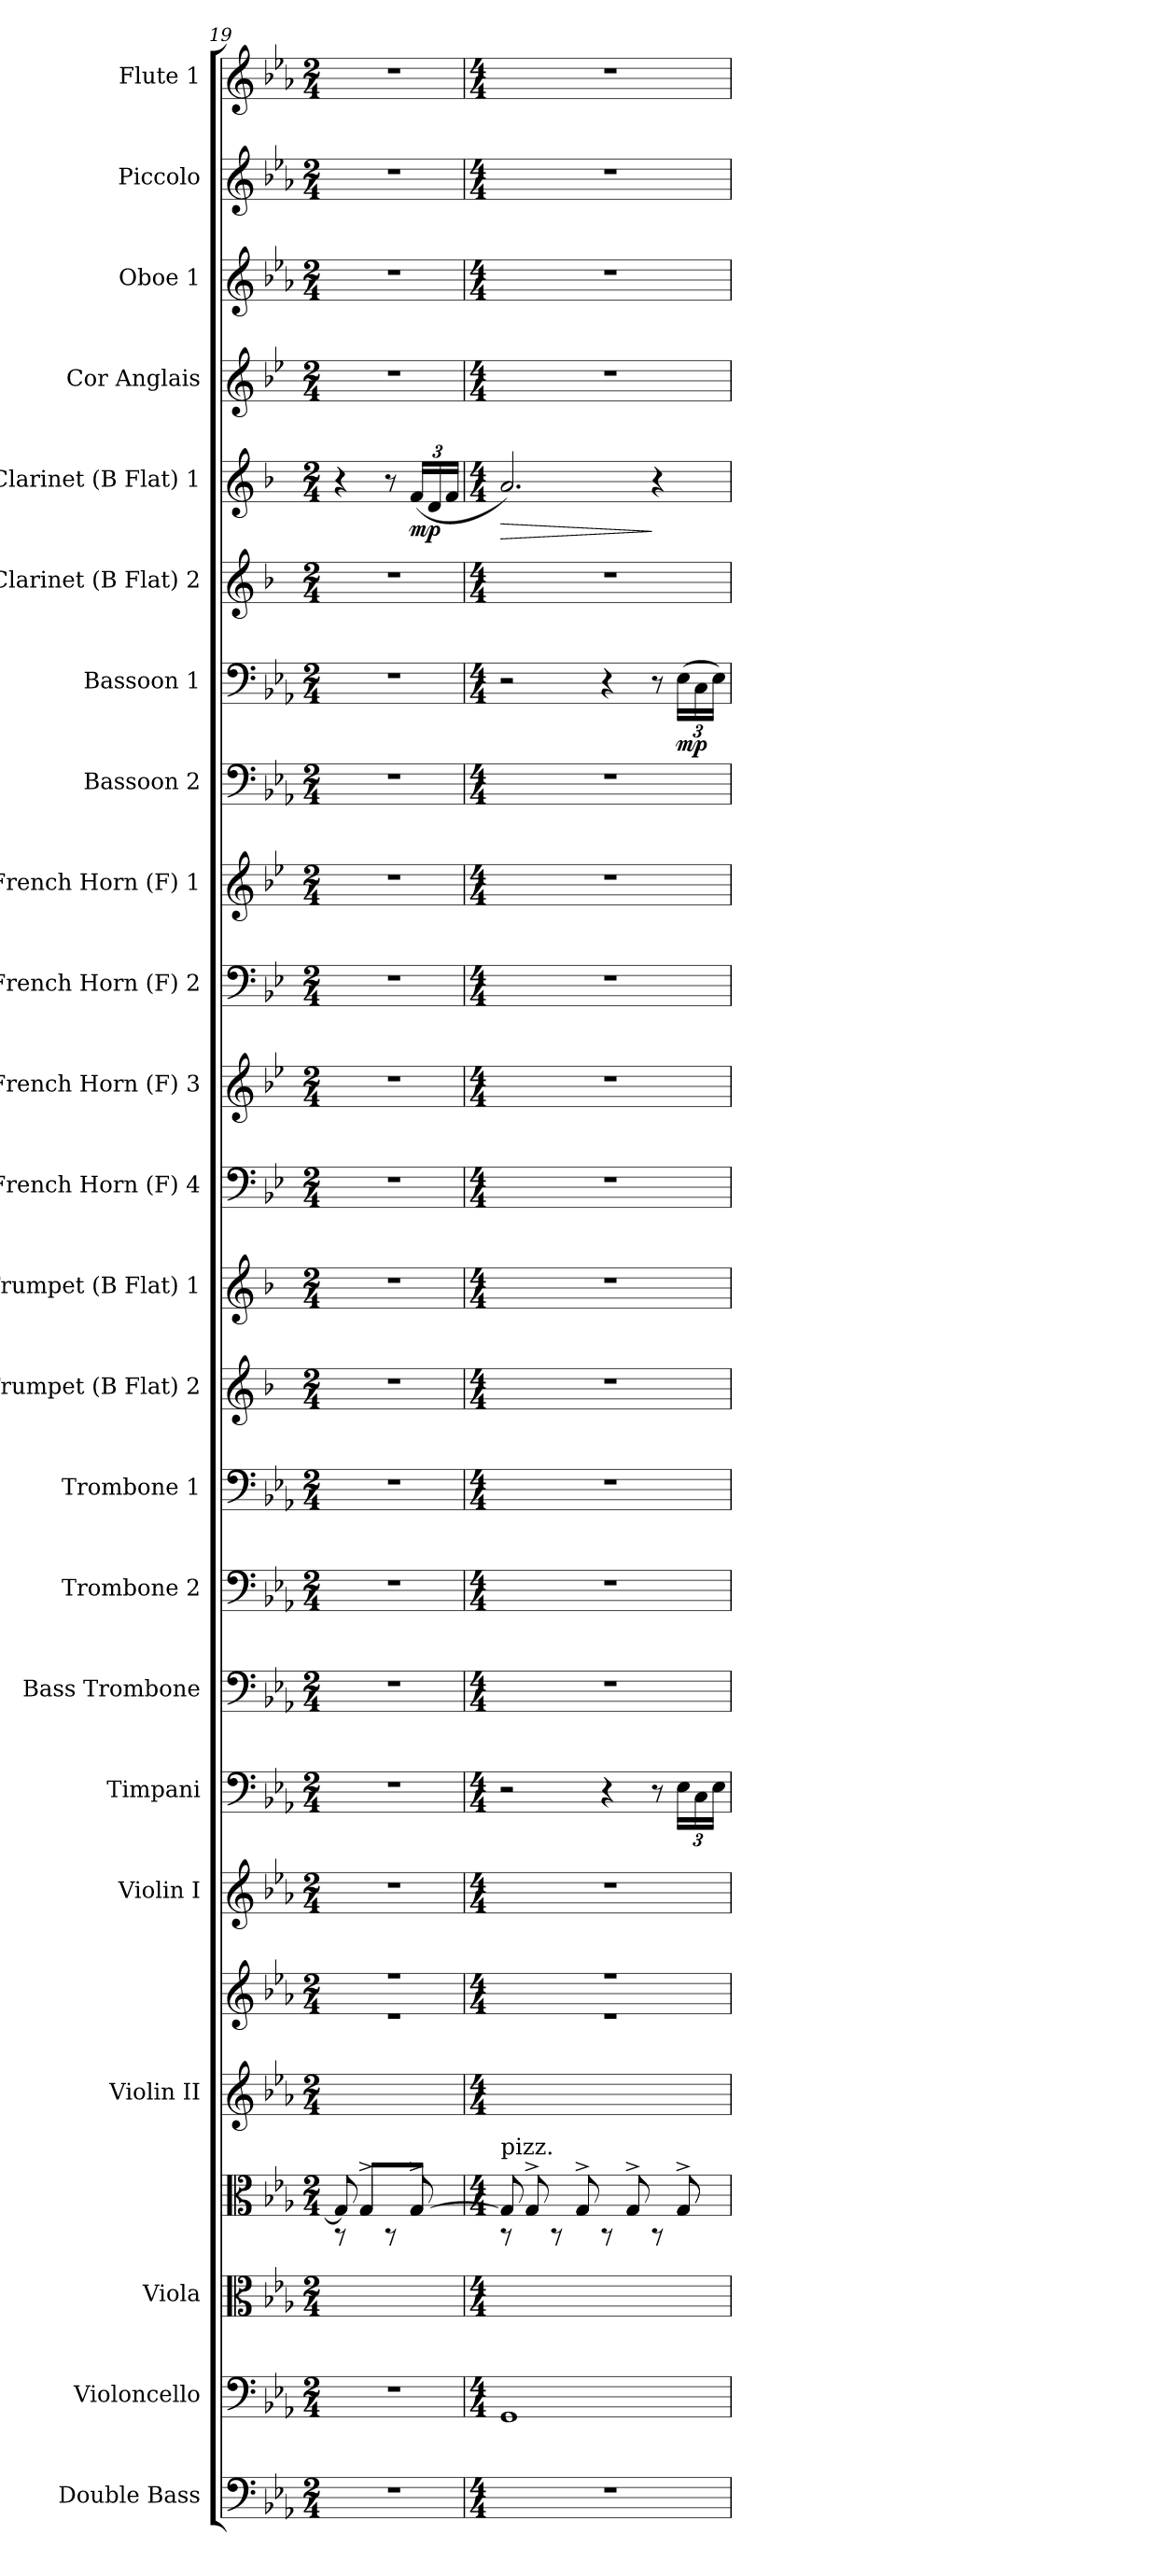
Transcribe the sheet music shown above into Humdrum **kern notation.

**kern	**kern	**kern	**kern	**kern	**kern	**kern	**kern	**kern	**kern	**kern	**kern	**kern	**kern	**kern	**kern	**kern	**kern	**kern	**dynam	**kern	**kern	**dynam	**kern	**kern	**kern	**kern
*part23	*part22	*part21	*part21	*part20	*part20	*part19	*part18	*part17	*part16	*part15	*part14	*part13	*part12	*part11	*part10	*part9	*part8	*part7	*part7	*part6	*part5	*part5	*part4	*part3	*part2	*part1
*staff25	*staff24	*staff23	*staff22	*staff21	*staff20	*staff19	*staff18	*staff17	*staff16	*staff15	*staff14	*staff13	*staff12	*staff11	*staff10	*staff9	*staff8	*staff7	*staff7	*staff6	*staff5	*staff5	*staff4	*staff3	*staff2	*staff1
*I"Double Bass	*I"Violoncello	*I"Viola	*	*I"Violin II	*	*I"Violin I	*I"Timpani	*I"Bass Trombone	*I"Trombone 2	*I"Trombone 1	*I"Trumpet (B Flat) 2	*I"Trumpet (B Flat) 1	*I"French Horn (F) 4	*I"French Horn (F) 3	*I"French Horn (F) 2	*I"French Horn (F) 1	*I"Bassoon 2	*I"Bassoon 1	*	*I"Clarinet (B Flat) 2	*I"Clarinet (B Flat) 1	*	*I"Cor Anglais	*I"Oboe 1	*I"Piccolo	*I"Flute 1
*I'D. B.	*I'Vc.	*I'Vla	*	*I'Vln II	*	*I'Vln I	*I'Timp.	*I'B. Tbn.	*I'Tbn. 2	*I'Tbn. 1	*I'Tpt (B Flat) 2	*I'Tpt (B Flat) 1	*I'F. Hn (F) 4	*I'F. Hn (F) 3	*I'F. Hn (F) 2	*I'F. Hn (F) 1	*I'Bsn 2	*I'Bsn 1	*	*I'Cl. (B Flat) 2	*I'Cl. (B Flat) 1	*	*I'C. A.	*I'Ob. 1	*I'Picc.	*I'Fl. 1
*clefF4	*clefF4	*clefC3	*clefC3	*clefG2	*clefG2	*clefG2	*clefF4	*clefF4	*clefF4	*clefF4	*clefG2	*clefG2	*clefF4	*clefG2	*clefF4	*clefG2	*clefF4	*clefF4	*	*clefG2	*clefG2	*	*clefG2	*clefG2	*clefG2	*clefG2
*ITrd7c12	*	*	*	*	*	*	*	*	*	*	*ITrd1c2	*ITrd1c2	*ITrd4c7	*ITrd4c7	*ITrd4c7	*ITrd4c7	*	*	*	*ITrd1c2	*ITrd1c2	*	*ITrd4c7	*	*ITrd-7c-12	*
*k[b-e-a-]	*k[b-e-a-]	*k[b-e-a-]	*k[b-e-a-]	*k[b-e-a-]	*k[b-e-a-]	*k[b-e-a-]	*k[b-e-a-]	*k[b-e-a-]	*k[b-e-a-]	*k[b-e-a-]	*k[b-e-a-]	*k[b-e-a-]	*k[b-e-a-]	*k[b-e-a-]	*k[b-e-a-]	*k[b-e-a-]	*k[b-e-a-]	*k[b-e-a-]	*	*k[b-e-a-]	*k[b-e-a-]	*	*k[b-e-a-]	*k[b-e-a-]	*k[b-e-a-]	*k[b-e-a-]
*c:	*c:	*c:	*c:	*c:	*c:	*c:	*c:	*c:	*c:	*c:	*c:	*c:	*c:	*c:	*c:	*c:	*c:	*c:	*	*c:	*c:	*	*c:	*c:	*c:	*c:
*M2/4	*M2/4	*M2/4	*M2/4	*M2/4	*M2/4	*M2/4	*M2/4	*M2/4	*M2/4	*M2/4	*M2/4	*M2/4	*M2/4	*M2/4	*M2/4	*M2/4	*M2/4	*M2/4	*	*M2/4	*M2/4	*	*M2/4	*M2/4	*M2/4	*M2/4
=19	=19	=19	=19	=19	=19	=19	=19	=19	=19	=19	=19	=19	=19	=19	=19	=19	=19	=19	=19	=19	=19	=19	=19	=19	=19	=19
*	*	*	*^	*	*^	*	*	*	*	*	*	*	*	*	*	*	*	*	*	*	*	*	*	*	*	*
2r	2r	2ryy	8G/]	8r	2ryy	2r	2r	2r	2r	2r	2r	2r	2r	2r	2r	2r	2r	2r	2r	2r	.	2r	4r	.	2r	2r	2r	2r
.	.	.	4G^</	8G/L	.	.	.	.	.	.	.	.	.	.	.	.	.	.	.	.	.	.	.	.	.	.	.	.
.	.	.	.	8r	.	.	.	.	.	.	.	.	.	.	.	.	.	.	.	.	.	.	8r	.	.	.	.	.
*	*	*	*	*	*	*	*	*	*	*	*	*	*	*	*	*	*	*	*	*	*	*	*Xbrackettup	*	*	*	*	*
!	!	!	!	!	!	!	!	!	!	!	!	!	!	!	!	!	!	!	!	!	!	!	!	!LO:DY:b	!	!	!	!
.	.	.	[8G^</	8G/J	.	.	.	.	.	.	.	.	.	.	.	.	.	.	.	.	.	.	(24e-/LL	mp	.	.	.	.
.	.	.	.	.	.	.	.	.	.	.	.	.	.	.	.	.	.	.	.	.	.	.	24c/	.	.	.	.	.
.	.	.	.	.	.	.	.	.	.	.	.	.	.	.	.	.	.	.	.	.	.	.	24e-/JJ	.	.	.	.	.
=20	=20	=20	=20	=20	=20	=20	=20	=20	=20	=20	=20	=20	=20	=20	=20	=20	=20	=20	=20	=20	=20	=20	=20	=20	=20	=20	=20	=20
*M4/4	*M4/4	*M4/4	*M4/4	*	*M4/4	*M4/4	*	*M4/4	*M4/4	*M4/4	*M4/4	*M4/4	*M4/4	*M4/4	*M4/4	*M4/4	*M4/4	*M4/4	*M4/4	*M4/4	*	*M4/4	*M4/4	*	*M4/4	*M4/4	*M4/4	*M4/4
!	!	!	!LO:TX:a:color=#000000:t=pizz.	!	!	!	!	!	!	!	!	!	!	!	!	!	!	!	!	!	!	!	!	!	!	!	!	!
!	!	!	!	!	!	!	!	!	!	!	!	!	!	!	!	!	!	!	!	!	!	!	!	!LO:HP:b	!	!	!	!
1r	1GG	1ryy	8G/]	8r	1ryy	1r	1r	1r	2r	1r	1r	1r	1r	1r	1r	1r	1r	1r	1r	2r	.	1r	2.g/)	>	1r	1r	1r	1r
.	.	.	4G^</	8G/	.	.	.	.	.	.	.	.	.	.	.	.	.	.	.	.	.	.	.	.	.	.	.	.
.	.	.	.	8r	.	.	.	.	.	.	.	.	.	.	.	.	.	.	.	.	.	.	.	.	.	.	.	.
.	.	.	4G^</	8G/	.	.	.	.	.	.	.	.	.	.	.	.	.	.	.	.	.	.	.	.	.	.	.	.
.	.	.	.	8r	.	.	.	.	4r	.	.	.	.	.	.	.	.	.	.	4r	.	.	.	.	.	.	.	.
.	.	.	4G^</	8G/	.	.	.	.	.	.	.	.	.	.	.	.	.	.	.	.	.	.	.	.	.	.	.	.
.	.	.	.	8r	.	.	.	.	8r	.	.	.	.	.	.	.	.	.	.	8r	.	.	4r	]	.	.	.	.
*	*	*	*	*	*	*	*	*	*Xbrackettup	*	*	*	*	*	*	*	*	*	*	*Xbrackettup	*	*	*	*	*	*	*	*
!	!	!	!	!	!	!	!	!	!	!	!	!	!	!	!	!	!	!	!	!	!LO:DY:b	!	!	!	!	!	!	!
.	.	.	8G^</	8G/	.	.	.	.	24E-\LL	.	.	.	.	.	.	.	.	.	.	(24E-\LL	mp	.	.	.	.	.	.	.
.	.	.	.	.	.	.	.	.	24C\	.	.	.	.	.	.	.	.	.	.	24C\	.	.	.	.	.	.	.	.
.	.	.	.	.	.	.	.	.	24E-\JJ	.	.	.	.	.	.	.	.	.	.	24E-\JJ)	.	.	.	.	.	.	.	.
*	*	*	*v	*v	*	*v	*v	*	*	*	*	*	*	*	*	*	*	*	*	*	*	*	*	*	*	*	*	*
=	=	=	=	=	=	=	=	=	=	=	=	=	=	=	=	=	=	=	=	=	=	=	=	=	=	=
*-	*-	*-	*-	*-	*-	*-	*-	*-	*-	*-	*-	*-	*-	*-	*-	*-	*-	*-	*-	*-	*-	*-	*-	*-	*-	*-
